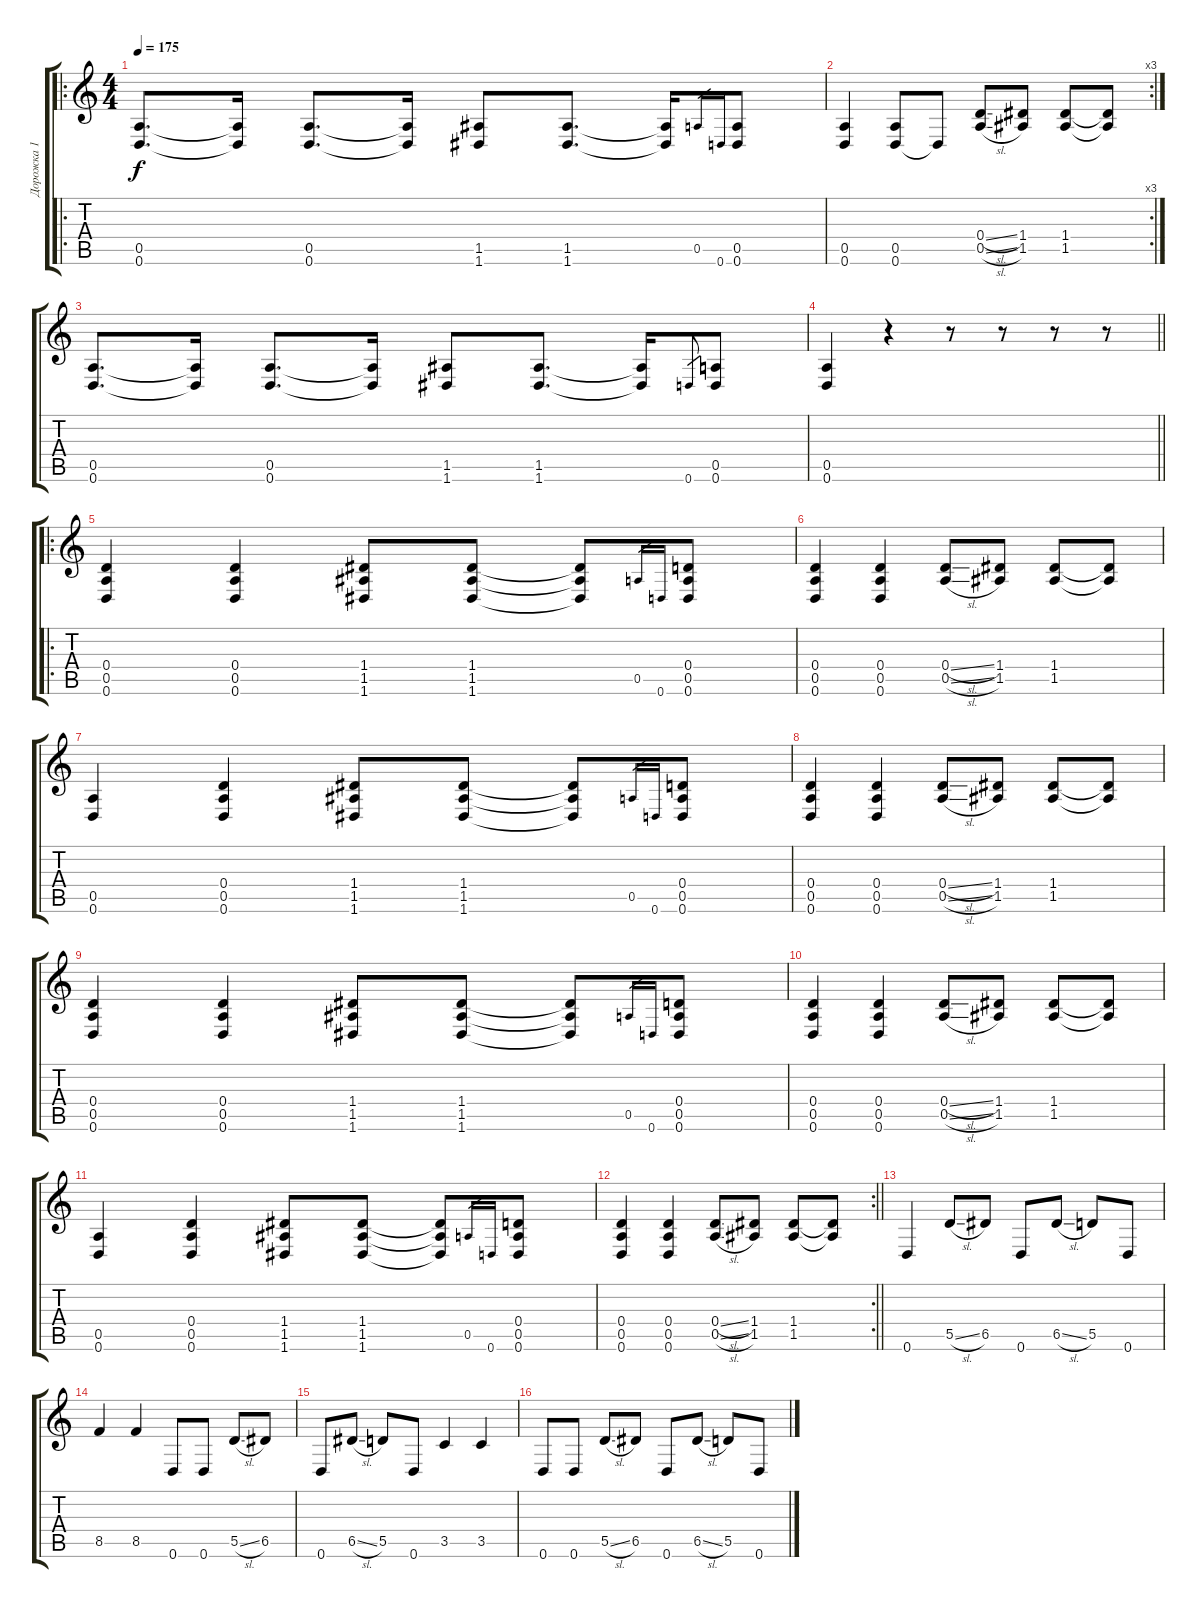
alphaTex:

\track ("Дорожка 1" "Дорожка 1") {instrument overdrivenguitar}
\staff {score tabs}
\tuning (E4 B3 G3 D3 A2 D2) {hide}
\ro
\ts (4 4)
\section ("" " ")
\tempo 175
\clef g2
\ks c
(0.5 0.6).8{d dy f instrument overdrivenguitar} (0.5{t} 0.6{t}).16 (0.5 0.6).8{d} (0.5{t} 0.6{t}).16 (1.5 1.6).8 (1.5 1.6).8{d} (1.5{t} 1.6{t}).16 0.5.16{gr} 0.6.16{gr} (0.5 0.6).8 |
\rc 3
(0.5 0.6).4 (0.5 0.6).8 0.6{t}.8 (0.4{sl} 0.5{sl}).8 (1.4 1.5).8 (1.4 1.5).8 (1.4{t} 1.5{t}).8 |
(0.5 0.6).8{d} (0.5{t} 0.6{t}).16 (0.5 0.6).8{d} (0.5{t} 0.6{t}).16 (1.5 1.6).8 (1.5 1.6).8{d} (1.5{t} 1.6{t}).16 0.6.8{gr} (0.5 0.6).8 |
\barLineRight lightlight
(0.5 0.6).4 r.4 r.8 r.8 r.8 r.8 |
\ro
\section ("" " ")
(0.4 0.5 0.6).4{instrument distortionguitar} (0.4 0.5 0.6).4 (1.4 1.5 1.6).8 (1.4 1.5 1.6).8 (1.4{t} 1.5{t} 1.6{t}).8 0.5.16{gr} 0.6.16{gr} (0.4 0.5 0.6).8 |
(0.4 0.5 0.6).4 (0.4 0.5 0.6).4 (0.4{sl} 0.5{sl}).8 (1.4 1.5).8 (1.4 1.5).8 (1.4{t} 1.5{t}).8 |
(0.5 0.6).4 (0.4 0.5 0.6).4 (1.4 1.5 1.6).8 (1.4 1.5 1.6).8 (1.4{t} 1.5{t} 1.6{t}).8 0.5.16{gr} 0.6.16{gr} (0.4 0.5 0.6).8 |
(0.4 0.5 0.6).4 (0.4 0.5 0.6).4 (0.4{sl} 0.5{sl}).8 (1.4 1.5).8 (1.4 1.5).8 (1.4{t} 1.5{t}).8 |
(0.4 0.5 0.6).4 (0.4 0.5 0.6).4 (1.4 1.5 1.6).8 (1.4 1.5 1.6).8 (1.4{t} 1.5{t} 1.6{t}).8 0.5.16{gr} 0.6.16{gr} (0.4 0.5 0.6).8 |
(0.4 0.5 0.6).4 (0.4 0.5 0.6).4 (0.4{sl} 0.5{sl}).8 (1.4 1.5).8 (1.4 1.5).8 (1.4{t} 1.5{t}).8 |
(0.5 0.6).4 (0.4 0.5 0.6).4 (1.4 1.5 1.6).8 (1.4 1.5 1.6).8 (1.4{t} 1.5{t} 1.6{t}).8 0.5.16{gr} 0.6.16{gr} (0.4 0.5 0.6).8 |
\rc 2
\barLineRight lightlight
(0.4 0.5 0.6).4 (0.4 0.5 0.6).4 (0.4{sl} 0.5{sl}).8 (1.4 1.5).8 (1.4 1.5).8 (1.4{t} 1.5{t}).8 |
\section ("" " ")
0.6.4{instrument acousticguitarnylon} 5.5{sl}.8 6.5.8 0.6.8 6.5{sl}.8 5.5.8 0.6.8 |
8.5.4 8.5.4 0.6.8 0.6.8 5.5{sl}.8 6.5.8 |
0.6.8 6.5{sl}.8 5.5.8 0.6.8 3.5.4 3.5.4 |
0.6.8{instrument acousticguitarnylon} 0.6.8 5.5{sl}.8 6.5.8 0.6.8 6.5{sl}.8 5.5.8 0.6.8
